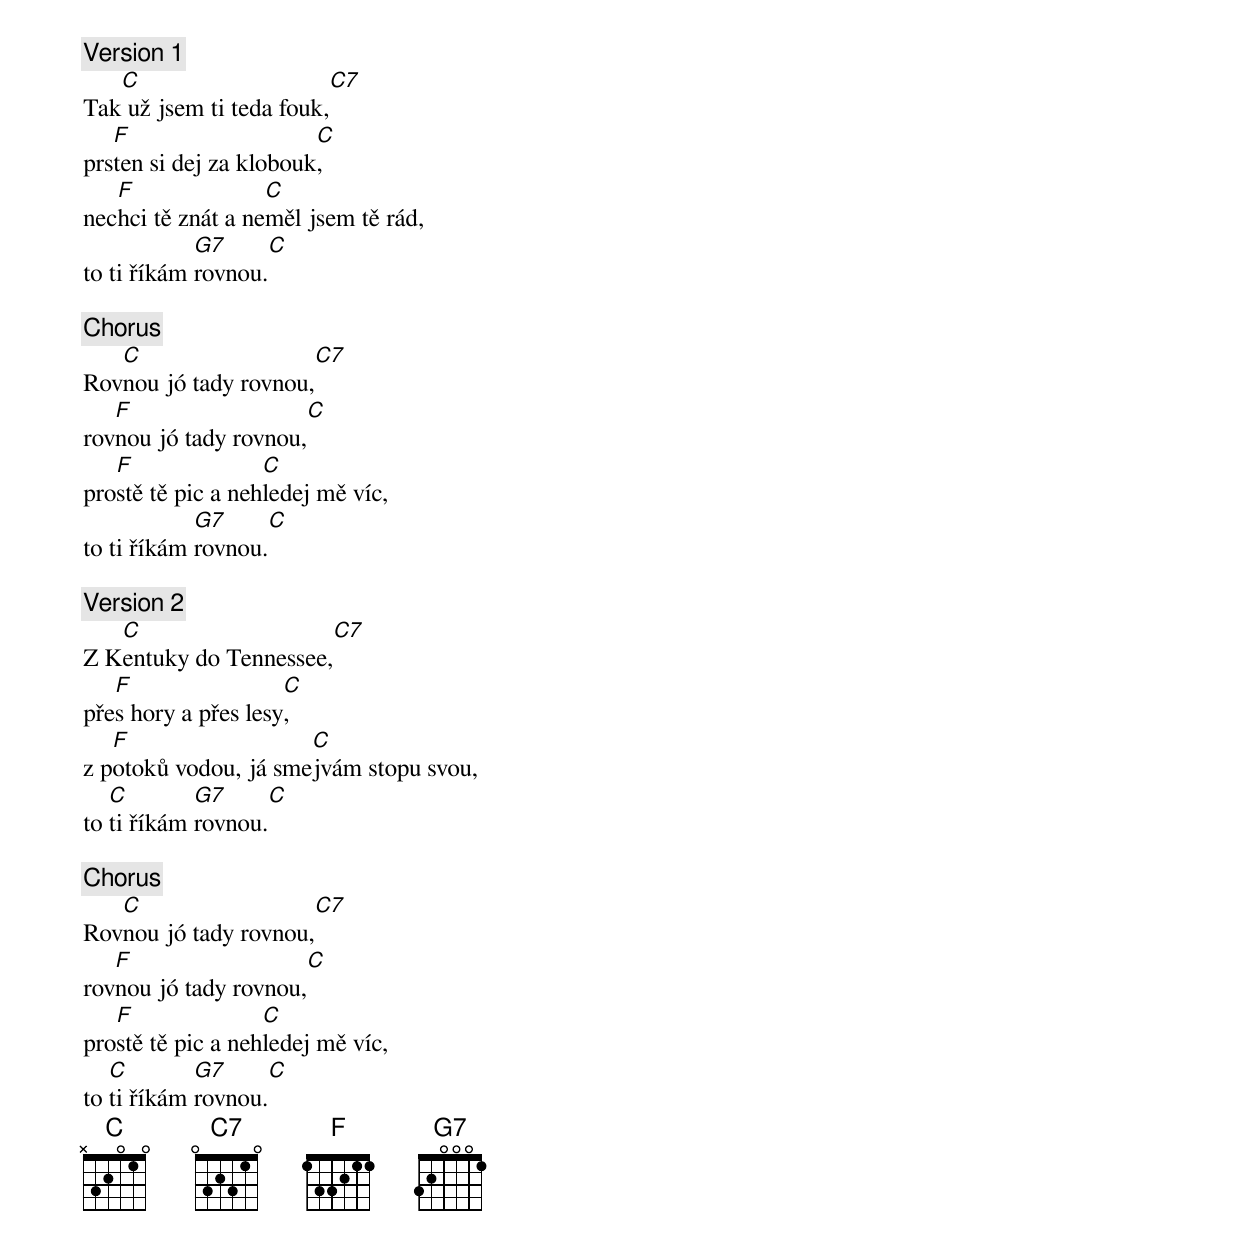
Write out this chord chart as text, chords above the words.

[Version 1]
   C                       C7
Tak už jsem ti teda fouk,
   F                    C
prsten si dej za klobouk,
   F               C
nechci tě znát a neměl jsem tě rád,
            G7     C
to ti říkám rovnou.

[Chorus]
   C                   C7
Rovnou jó tady rovnou,
   F                  C
rovnou jó tady rovnou,
   F               C
prostě tě pic a nehledej mě víc,
            G7      C
to ti říkám rovnou.

[Version 2]
   C                     C7
Z Kentuky do Tennessee,
   F                 C
přes hory a přes lesy,
   F                  C
z potoků vodou, já smejvám stopu svou,
   C        G7     C
to ti říkám rovnou.

[Chorus]
   C                   C7
Rovnou jó tady rovnou,
   F                  C
rovnou jó tady rovnou,
   F               C
prostě tě pic a nehledej mě víc,
   C        G7     C
to ti říkám rovnou.
